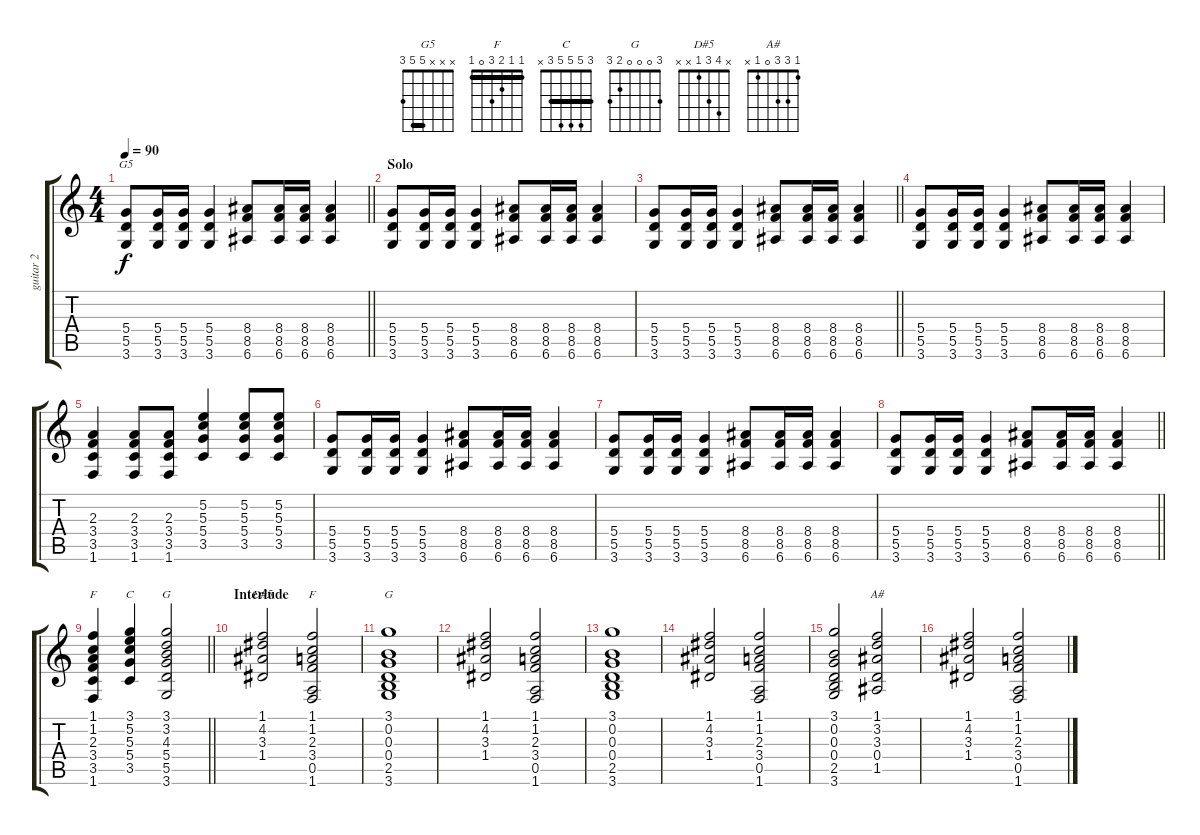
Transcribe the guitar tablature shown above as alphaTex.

\track ("guitar 2" "guitar 2") {instrument distortionguitar}
\staff {score tabs}
\tuning (E4 B3 G3 D3 A2 E2) {hide}
\chord ("G5" x x x 5 5 3) {barre 5}
\chord ("F" 1 1 2 3 3 1) {barre 1}
\chord ("C" 3 5 5 5 3 x) {barre 3}
\chord ("G" 3 3 4 5 5 3) {barre 3}
\chord ("D#5" x 4 3 1 x x)
\chord ("F" 1 1 2 3 0 1) {barre 1}
\chord ("G" 3 0 0 0 2 3)
\chord ("A#" 1 3 3 0 1 x)
\ts (4 4)
\tempo 90
\clef g2
\barLineRight lightlight
\ks c
(5.4 5.5 3.6).8{ch "G5" dy f} (5.4 5.5 3.6).16 (5.4 5.5 3.6).16 (5.4 5.5 3.6).4 (8.4 8.5 6.6).8 (8.4 8.5 6.6).16 (8.4 8.5 6.6).16 (8.4 8.5 6.6).4 |
\section ("" "Solo")
(5.4 5.5 3.6).8 (5.4 5.5 3.6).16 (5.4 5.5 3.6).16 (5.4 5.5 3.6).4 (8.4 8.5 6.6).8 (8.4 8.5 6.6).16 (8.4 8.5 6.6).16 (8.4 8.5 6.6).4 |
\barLineRight lightlight
(5.4 5.5 3.6).8 (5.4 5.5 3.6).16 (5.4 5.5 3.6).16 (5.4 5.5 3.6).4 (8.4 8.5 6.6).8 (8.4 8.5 6.6).16 (8.4 8.5 6.6).16 (8.4 8.5 6.6).4 |
(5.4 5.5 3.6).8 (5.4 5.5 3.6).16 (5.4 5.5 3.6).16 (5.4 5.5 3.6).4 (8.4 8.5 6.6).8 (8.4 8.5 6.6).16 (8.4 8.5 6.6).16 (8.4 8.5 6.6).4 |
(2.3 3.4 3.5 1.6).4 (2.3 3.4 3.5 1.6).8 (2.3 3.4 3.5 1.6).8 (5.2 5.3 5.4 3.5).4 (5.2 5.3 5.4 3.5).8 (5.2 5.3 5.4 3.5).8 |
(5.4 5.5 3.6).8 (5.4 5.5 3.6).16 (5.4 5.5 3.6).16 (5.4 5.5 3.6).4 (8.4 8.5 6.6).8 (8.4 8.5 6.6).16 (8.4 8.5 6.6).16 (8.4 8.5 6.6).4 |
(5.4 5.5 3.6).8 (5.4 5.5 3.6).16 (5.4 5.5 3.6).16 (5.4 5.5 3.6).4 (8.4 8.5 6.6).8 (8.4 8.5 6.6).16 (8.4 8.5 6.6).16 (8.4 8.5 6.6).4 |
\barLineRight lightlight
(5.4 5.5 3.6).8 (5.4 5.5 3.6).16 (5.4 5.5 3.6).16 (5.4 5.5 3.6).4 (8.4 8.5 6.6).8 (8.4 8.5 6.6).16 (8.4 8.5 6.6).16 (8.4 8.5 6.6).4 |
\section ("" "")
\barLineRight lightlight
(1.1 1.2 2.3 3.4 3.5 1.6).4{ch "F"} (3.1 5.2 5.3 5.4 3.5).4{ch "C"} (3.1 3.2 4.3 5.4 5.5 3.6).2{ch "G"} |
\section ("" "Interlude")
(1.1 4.2 3.3 1.4).2{ch "D#5"} (1.1 1.2 2.3 3.4 0.5 1.6).2{ch "F"} |
(3.1 0.2 0.3 0.4 2.5 3.6).1{ch "G"} |
(1.1 4.2 3.3 1.4).2 (1.1 1.2 2.3 3.4 0.5 1.6).2 |
(3.1 0.2 0.3 0.4 2.5 3.6).1 |
(1.1 4.2 3.3 1.4).2 (1.1 1.2 2.3 3.4 0.5 1.6).2 |
(3.1 0.2 0.3 0.4 2.5 3.6).2 (1.1 3.2 3.3 0.4 1.5).2{ch "A#"} |
(1.1 4.2 3.3 1.4).2 (1.1 1.2 2.3 3.4 0.5 1.6).2
